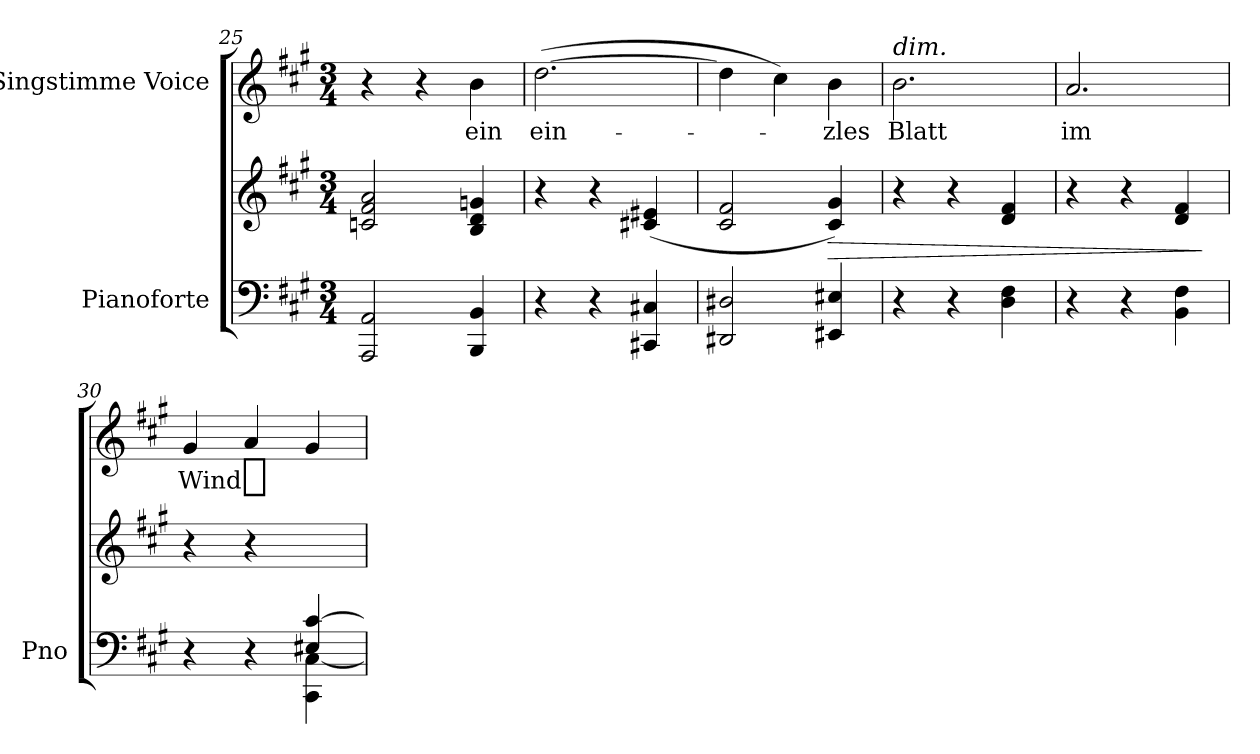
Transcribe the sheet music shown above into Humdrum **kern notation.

**kern	**kern	**dynam	**kern	**text
*part2	*part2	*part2	*part1	*part1
*staff3	*staff2	*staff2/3	*staff1	*staff1
*I"Pianoforte	*	*	*I"Singstimme Voice	*
*I'Pno	*	*	*	*
*clefF4	*clefG2	*	*clefG2	*
*k[f#c#g#]	*k[f#c#g#]	*	*k[f#c#g#]	*
*M3/4	*M3/4	*	*M3/4	*
=25	=25	=25	=25	=25
2AAA/ 2AA/	2cn/ 2f#/ 2a/	.	4r	.
.	.	.	4r	.
*	*	*	*MM90	*
!	!	!	!	!LO:LY:b
4BBB/ 4BB/	4B/ 4d/ 4gn/	.	4b\	ein
=26	=26	=26	=26	=26
!	!	!	!	!LO:LY:b
4r	4r	.	(>[2.dd\	ein-
4r	4r	.	.	.
4CC#X/ 4C#X/	(>4c#X/ 4e#X/	.	.	.
=27	=27	=27	=27	=27
2DD#X/ 2D#X/	2c#/ 2f#/	.	4dd\]	.
.	.	.	4cc#\)	.
!	!	!LO:HP:b	!	!LO:LY:b
4EE#X/ 4E#X/	4c#/ 4g#/)	>	4b\	-zles
=28	=28	=28	=28	=28
!	!	!	!LO:TX:a:i:t=dim.	!
!	!	!	!	!LO:LY:b
4r	4r	.	2.b\	Blatt
4r	4r	.	.	.
4D\ 4F#\	4d/ 4f#/	.	.	.
=29	=29	=29	=29	=29
!	!	!	!	!LO:LY:b
4r	4r	.	2.a/	im
4r	4r	.	.	.
4BB\ 4F#\	4d/ 4f#/	.	.	.
.	.	]	.	.
=30	=30	=30	=30	=30
*^	*	*	*	*
!	!	!	!	!	!LO:LY:b
2ryy	4r	4r	.	4g#/	Wind --
.	4r	4r	.	4a/	.
4E#X/ [4c#/	4CC#\ [4C#\	4ryy	.	4g#/	.
*v	*v	*	*	*	*
=	=	=	=	=
*-	*-	*-	*-	*-
